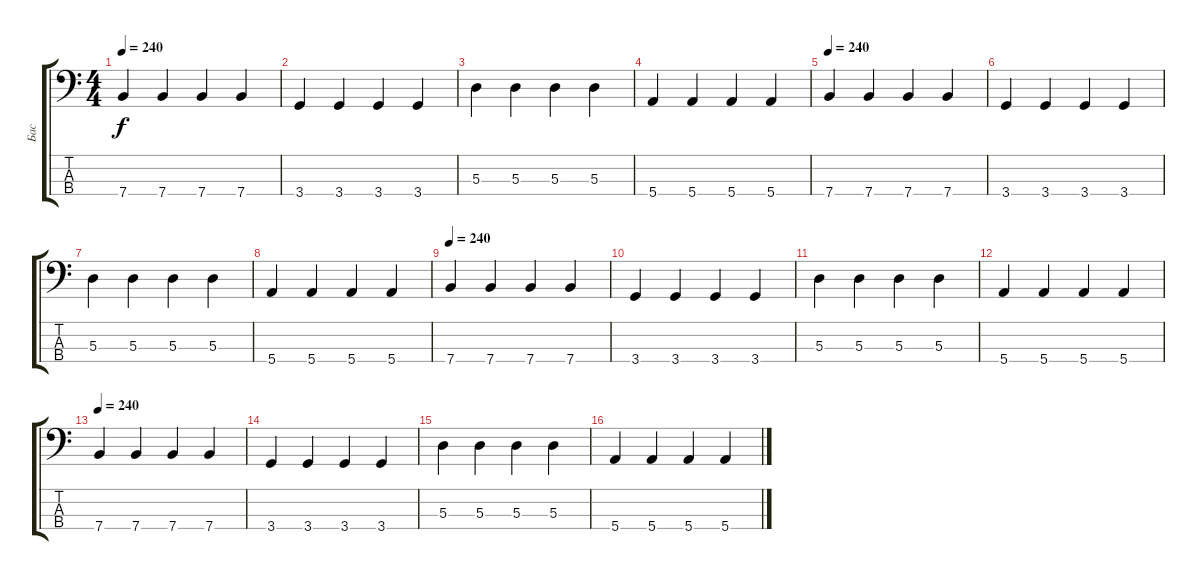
\track ("Бас" "Бас") {instrument slapbass1}
\staff {score tabs}
\tuning (G2 D2 A1 E1) {hide}
\ts (4 4)
\tempo 240
\clef f4
\ks c
7.4.4{dy f} 7.4.4 7.4.4 7.4.4 |
3.4.4 3.4.4 3.4.4 3.4.4 |
5.3.4 5.3.4 5.3.4 5.3.4 |
5.4.4 5.4.4 5.4.4 5.4.4 |
\tempo 240
7.4.4 7.4.4 7.4.4 7.4.4 |
3.4.4 3.4.4 3.4.4 3.4.4 |
5.3.4 5.3.4 5.3.4 5.3.4 |
5.4.4 5.4.4 5.4.4 5.4.4 |
\tempo 240
7.4.4 7.4.4 7.4.4 7.4.4 |
3.4.4 3.4.4 3.4.4 3.4.4 |
5.3.4 5.3.4 5.3.4 5.3.4 |
5.4.4 5.4.4 5.4.4 5.4.4 |
\tempo 240
7.4.4 7.4.4 7.4.4 7.4.4 |
3.4.4 3.4.4 3.4.4 3.4.4 |
5.3.4 5.3.4 5.3.4 5.3.4 |
5.4.4 5.4.4 5.4.4 5.4.4
